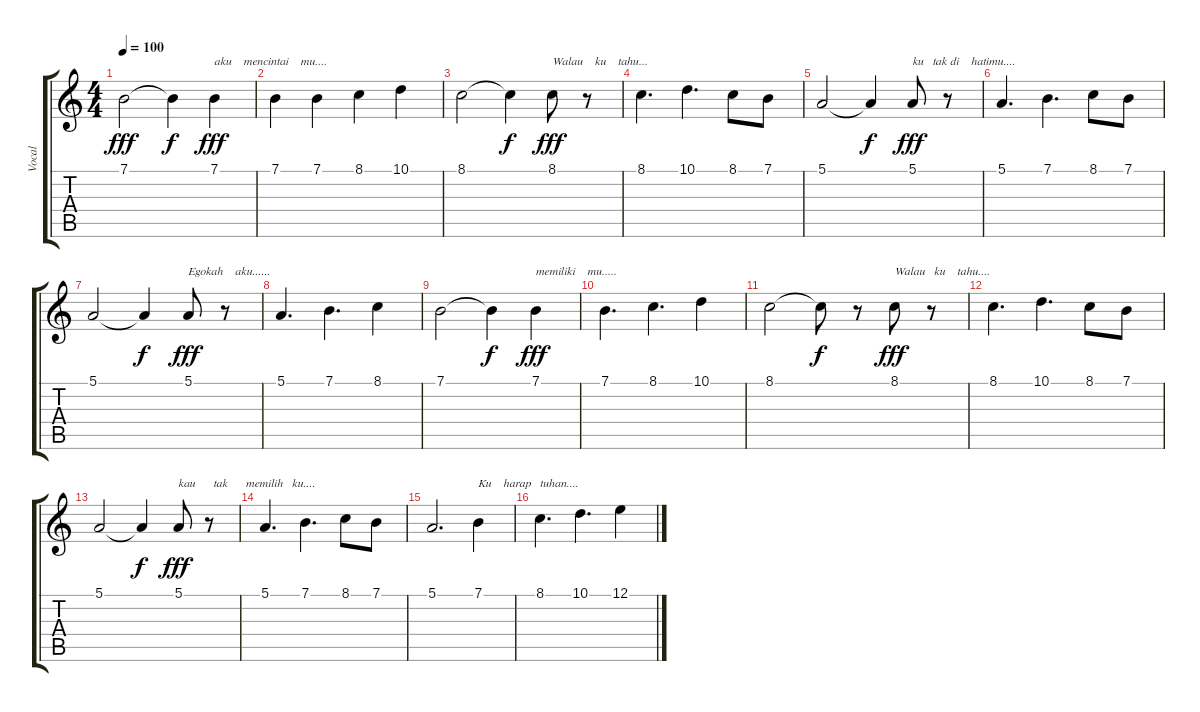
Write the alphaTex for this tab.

\track ("Vocal" "Vocal") {instrument voiceoohs}
\staff {score tabs}
\tuning (E4 B3 G3 D3 A2 E2) {hide}
\ts (4 4)
\tempo 100
\clef g2
\ks c
7.1.2{dy fff} 7.1{t}.4{dy f} 7.1.4{txt "aku    mencintai    mu...." dy fff} |
7.1.4 7.1.4 8.1.4 10.1.4 |
8.1.2 8.1{t}.4{dy f} 8.1.8{txt "Walau    ku    tahu..." dy fff} r.8 |
8.1.4{d} 10.1.4{d} 8.1.8 7.1.8 |
5.1.2 5.1{t}.4{dy f} 5.1.8{txt "ku   tak di    hatimu...." dy fff} r.8 |
5.1.4{d} 7.1.4{d} 8.1.8 7.1.8 |
5.1.2 5.1{t}.4{dy f} 5.1.8{txt "Egokah    aku......" dy fff} r.8 |
5.1.4{d} 7.1.4{d} 8.1.4 |
7.1.2 7.1{t}.4{dy f} 7.1.4{txt "memiliki    mu....." dy fff} |
7.1.4{d} 8.1.4{d} 10.1.4 |
8.1.2 8.1{t}.8{dy f} r.8 8.1.8{txt "Walau   ku    tahu...." dy fff} r.8 |
8.1.4{d} 10.1.4{d} 8.1.8 7.1.8 |
5.1.2 5.1{t}.4{dy f} 5.1.8{txt "kau      tak      memilih   ku...." dy fff} r.8 |
5.1.4{d} 7.1.4{d} 8.1.8 7.1.8 |
5.1.2{d} 7.1.4{txt "Ku    harap   tuhan...."} |
8.1.4{d} 10.1.4{d} 12.1.4
